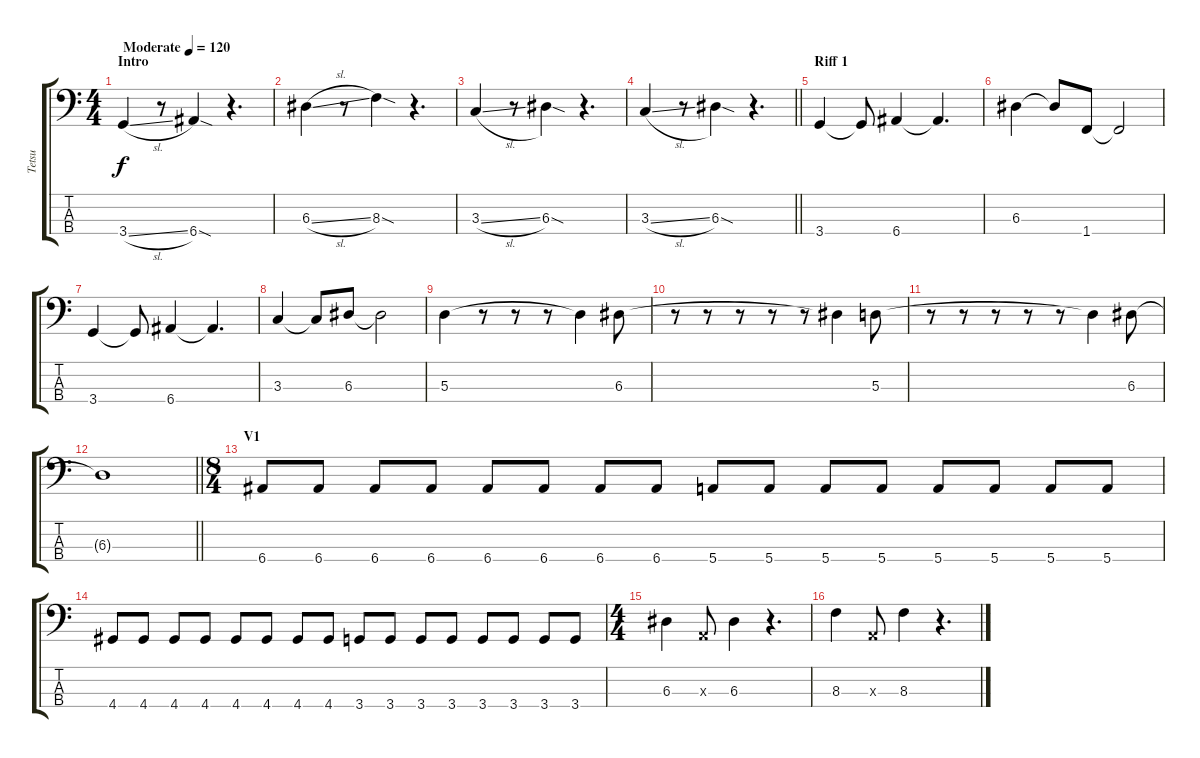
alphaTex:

\track ("Tetsu" "Tetsu") {mute instrument electricbasspick}
\staff {score tabs}
\tuning (G2 D2 A1 E1) {hide}
\ts (4 4)
\section ("" "Intro")
\tempo (120 "Moderate")
\clef f4
\ks c
3.4{sl}.4{dy f instrument electricbasspick} r.8 6.4{sod}.4 r.4{d} |
6.3{sl}.4 r.8 8.3{sod}.4 r.4{d} |
3.3{sl}.4 r.8 6.3{sod}.4 r.4{d} |
\barLineRight lightlight
3.3{sl}.4 r.8 6.3{sod}.4 r.4{d} |
\section ("" "Riff 1")
3.4.4 3.4{t}.8 6.4.4 6.4{t}.4{d} |
6.3.4 6.3{t}.8 1.4.8 1.4{t}.2 |
3.4.4 3.4{t}.8 6.4.4 6.4{t}.4{d} |
3.3.4 3.3{t}.8 6.3.8 6.3{t}.2 |
5.3.4 r.8 r.8 r.8 5.3{t}.4 6.3.8 |
r.8 r.8 r.8 r.8 r.8 6.3{t}.4 5.3.8 |
r.8 r.8 r.8 r.8 r.8 5.3{t}.4 6.3.8 |
\barLineRight lightlight
6.3{t}.1 |
\ts (8 4)
\section ("" "V1")
6.4.8 6.4.8 6.4.8 6.4.8 6.4.8 6.4.8 6.4.8 6.4.8 5.4.8 5.4.8 5.4.8 5.4.8 5.4.8 5.4.8 5.4.8 5.4.8 |
4.4.8 4.4.8 4.4.8 4.4.8 4.4.8 4.4.8 4.4.8 4.4.8 3.4.8 3.4.8 3.4.8 3.4.8 3.4.8 3.4.8 3.4.8 3.4.8 |
\ts (4 4)
6.3.4 0.3{x}.8 6.3.4 r.4{d} |
8.3.4 0.3{x}.8 8.3.4 r.4{d}
